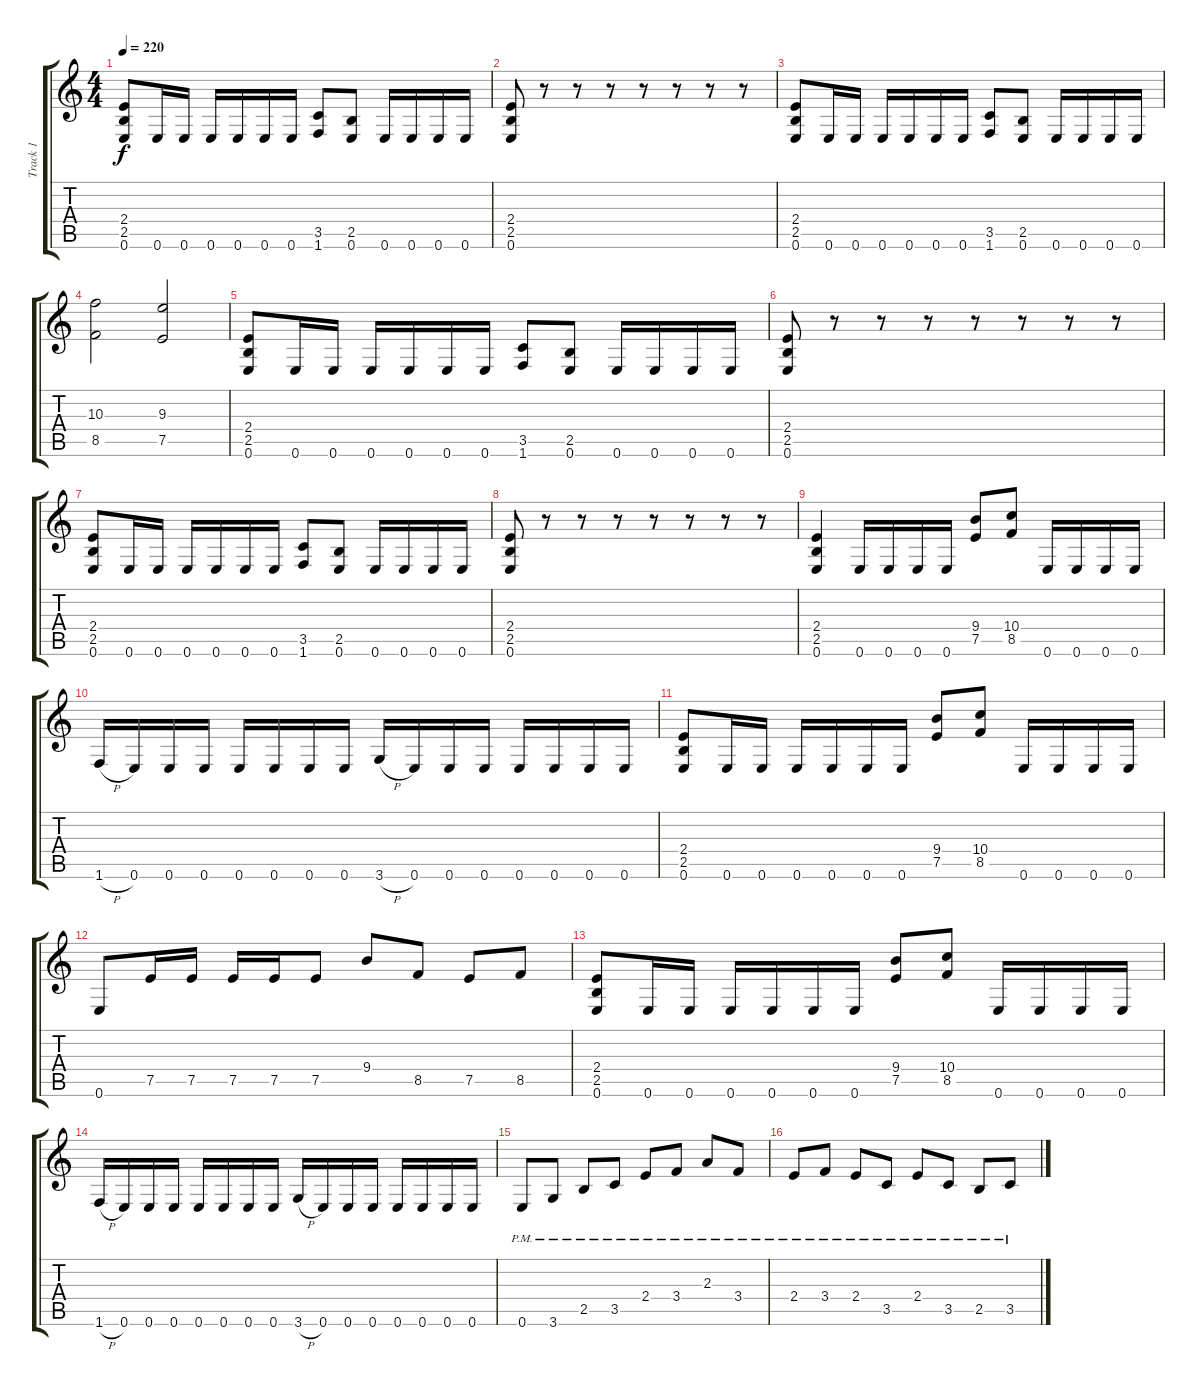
\track ("Track 1" "Track 1") {instrument acousticguitarsteel}
\staff {score tabs}
\tuning (E4 B3 G3 D3 A2 E2) {hide}
\ts (4 4)
\tempo 220
\clef g2
\ks c
(2.4 2.5 0.6).8{dy f} 0.6.16 0.6.16 0.6.16 0.6.16 0.6.16 0.6.16 (3.5 1.6).8 (2.5 0.6).8 0.6.16 0.6.16 0.6.16 0.6.16 |
(2.4 2.5 0.6).8 r.8 r.8 r.8 r.8 r.8 r.8 r.8 |
(2.4 2.5 0.6).8 0.6.16 0.6.16 0.6.16 0.6.16 0.6.16 0.6.16 (3.5 1.6).8 (2.5 0.6).8 0.6.16 0.6.16 0.6.16 0.6.16 |
(10.3 8.5).2 (9.3 7.5).2 |
(2.4 2.5 0.6).8 0.6.16 0.6.16 0.6.16 0.6.16 0.6.16 0.6.16 (3.5 1.6).8 (2.5 0.6).8 0.6.16 0.6.16 0.6.16 0.6.16 |
(2.4 2.5 0.6).8 r.8 r.8 r.8 r.8 r.8 r.8 r.8 |
(2.4 2.5 0.6).8 0.6.16 0.6.16 0.6.16 0.6.16 0.6.16 0.6.16 (3.5 1.6).8 (2.5 0.6).8 0.6.16 0.6.16 0.6.16 0.6.16 |
(2.4 2.5 0.6).8 r.8 r.8 r.8 r.8 r.8 r.8 r.8 |
(2.4 2.5 0.6).4 0.6.16 0.6.16 0.6.16 0.6.16 (9.4 7.5).8 (10.4 8.5).8 0.6.16 0.6.16 0.6.16 0.6.16 |
1.6{h}.16 0.6.16 0.6.16 0.6.16 0.6.16 0.6.16 0.6.16 0.6.16 3.6{h}.16 0.6.16 0.6.16 0.6.16 0.6.16 0.6.16 0.6.16 0.6.16 |
(2.4 2.5 0.6).8 0.6.16 0.6.16 0.6.16 0.6.16 0.6.16 0.6.16 (9.4 7.5).8 (10.4 8.5).8 0.6.16 0.6.16 0.6.16 0.6.16 |
0.6.8 7.5.16 7.5.16 7.5.16 7.5.16 7.5.8 9.4.8 8.5.8 7.5.8 8.5.8 |
(2.4 2.5 0.6).8 0.6.16 0.6.16 0.6.16 0.6.16 0.6.16 0.6.16 (9.4 7.5).8 (10.4 8.5).8 0.6.16 0.6.16 0.6.16 0.6.16 |
1.6{h}.16 0.6.16 0.6.16 0.6.16 0.6.16 0.6.16 0.6.16 0.6.16 3.6{h}.16 0.6.16 0.6.16 0.6.16 0.6.16 0.6.16 0.6.16 0.6.16 |
0.6{pm}.8 3.6{pm}.8 2.5{pm}.8 3.5{pm}.8 2.4{pm}.8 3.4{pm}.8 2.3{pm}.8 3.4{pm}.8 |
2.4{pm}.8 3.4{pm}.8 2.4{pm}.8 3.5{pm}.8 2.4{pm}.8 3.5{pm}.8 2.5{pm}.8 3.5{pm}.8
